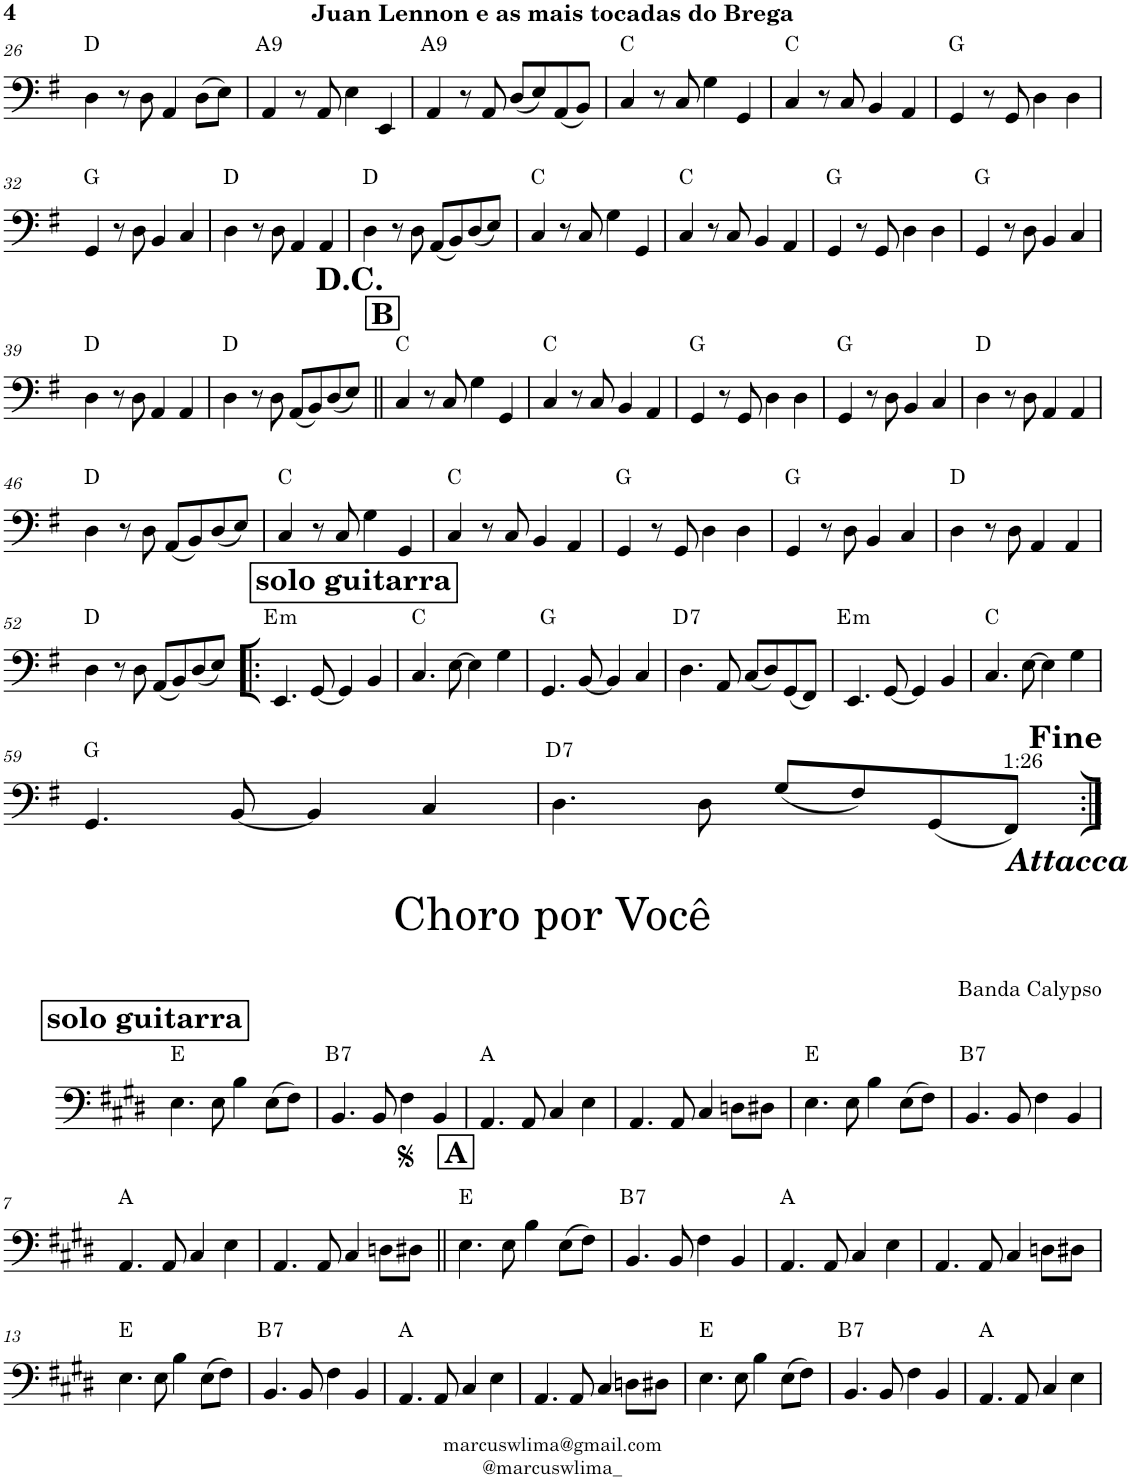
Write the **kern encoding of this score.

**kern	**harte
*part1	*part1
*staff1	*
*I"Electric Bass	*
*I'El. B.	*
!!LO:PB:g=z
*clefF4	*
*Trd7c12	*
*k[f#]	*
*M4/4	*
=26	=26
4D\	D:maj
8r	.
8D\	.
4AA/	.
(8D\L	.
8E\J)	.
=27	=27
!	!LO:H:kt=9
4AA/	A:9
8r	.
8AA/	.
4E\	.
4EE/	.
=28	=28
!	!LO:H:kt=9
4AA/	A:9
8r	.
8AA/	.
(8D/L	.
8E/)	.
(8AA/	.
8BB/J)	.
=29	=29
4C/	C:maj
8r	.
8C/	.
4G\	.
4GG/	.
=30	=30
4C/	C:maj
8r	.
8C/	.
4BB/	.
4AA/	.
=31	=31
4GG/	G:maj
8r	.
8GG/	.
4D\	.
4D\	.
!!LO:LB:g=z
=32	=32
4GG/	G:maj
8r	.
8D\	.
4BB/	.
4C/	.
=33	=33
4D\	D:maj
8r	.
8D\	.
4AA/	.
4AA/	.
=34	=34
4D\	D:maj
8r	.
8D\	.
(8AA/L	.
8BB/)	.
(8D/	.
8E/J)	.
=35	=35
4C/	C:maj
8r	.
8C/	.
4G\	.
4GG/	.
=36	=36
4C/	C:maj
8r	.
8C/	.
4BB/	.
4AA/	.
=37	=37
4GG/	G:maj
8r	.
8GG/	.
4D\	.
4D\	.
=38	=38
4GG/	G:maj
8r	.
8D\	.
4BB/	.
4C/	.
!!LO:LB:g=z
=39	=39
4D\	D:maj
8r	.
8D\	.
4AA/	.
4AA/	.
=40	=40
4D\	D:maj
8r	.
8D\	.
(8AA/L	.
8BB/)	.
(8D/	.
8E/J)	.
!LO:TX:a:t=<b><font size="15"/>D.C.</b>	!
!!LO:REH:place=s1:a:B:cj:fs=14:t=B
=41||	=41||
4C/	C:maj
8r	.
8C/	.
4G\	.
4GG/	.
=42	=42
4C/	C:maj
8r	.
8C/	.
4BB/	.
4AA/	.
=43	=43
4GG/	G:maj
8r	.
8GG/	.
4D\	.
4D\	.
=44	=44
4GG/	G:maj
8r	.
8D\	.
4BB/	.
4C/	.
=45	=45
4D\	D:maj
8r	.
8D\	.
4AA/	.
4AA/	.
!!LO:LB:g=z
=46	=46
4D\	D:maj
8r	.
8D\	.
(8AA/L	.
8BB/)	.
(8D/	.
8E/J)	.
=47	=47
4C/	C:maj
8r	.
8C/	.
4G\	.
4GG/	.
=48	=48
4C/	C:maj
8r	.
8C/	.
4BB/	.
4AA/	.
=49	=49
4GG/	G:maj
8r	.
8GG/	.
4D\	.
4D\	.
=50	=50
4GG/	G:maj
8r	.
8D\	.
4BB/	.
4C/	.
=51	=51
4D\	D:maj
8r	.
8D\	.
4AA/	.
4AA/	.
!!LO:LB:g=z
=52	=52
4D\	D:maj
8r	.
8D\	.
(8AA/L	.
8BB/)	.
(8D/	.
8E/J)	.
!!LO:REH:place=s1:a:B:cj:fs=14:t=solo guitarra
=53!|:	=53!|:
!	!LO:H:kt=m
4.EE/	E:min
[8GG/	.
4GG/]	.
4BB/	.
=54	=54
4.C/	C:maj
[8E\	.
4E\]	.
4G\	.
=55	=55
4.GG/	G:maj
[8BB/	.
4BB/]	.
4C/	.
=56	=56
!	!LO:H:kt=7
4.D\	D:7
8AA/	.
(8C/L	.
8D/)	.
(8GG/	.
8FF#/J)	.
=57	=57
!	!LO:H:kt=m
4.EE/	E:min
[8GG/	.
4GG/]	.
4BB/	.
=58	=58
4.C/	C:maj
[8E\	.
4E\]	.
4G\	.
!!LO:LB:g=z
=59	=59
4.GG/	G:maj
[8BB/	.
4BB/]	.
4C/	.
=60	=60
4.D\	D:7
8D\	.
(8G/L	.
8F#/)	.
(8GG/	.
!LO:TX:a:t=1&colon;26	!
!LO:TX:b:Bi:t=Attacca	!
8FF#/J)	.
!LO:TX:a:t=<b><font size="15"/>Fine</b>	!LO:H:kt=7
!!LO:LB:g=z
!!LO:REH:place=s1:a:B:cj:fs=14:t=solo guitarra
=1:|!	=1:|!
*k[f#c#g#d#]	*
4.E\	E:maj
8E\	.
4B\	.
(8E\L	.
8F#\J)	.
=2	=2
!	!LO:H:kt=7
4.BB/	B:7
8BB/	.
4F#\	.
4BB/	.
=3	=3
4.AA/	A:maj
8AA/	.
4C#/	.
4E\	.
=4	=4
4.AA/	.
8AA/	.
4C#/	.
8Dn\L	.
8D#X\J	.
=5	=5
4.E\	E:maj
8E\	.
4B\	.
(8E\L	.
8F#\J)	.
=6	=6
!	!LO:H:kt=7
4.BB/	B:7
8BB/	.
4F#\	.
4BB/	.
!!LO:LB:g=z
=7	=7
4.AA/	A:maj
8AA/	.
4C#/	.
4E\	.
=8	=8
4.AA/	.
8AA/	.
4C#/	.
8Dn\L	.
8D#X\J	.
!!LO:REH:place=s1:a:B:cj:fs=14:t=A
=9||	=9||
4.E\	E:maj
8E\	.
4B\	.
(8E\L	.
8F#\J)	.
=10	=10
!	!LO:H:kt=7
4.BB/	B:7
8BB/	.
4F#\	.
4BB/	.
=11	=11
4.AA/	A:maj
8AA/	.
4C#/	.
4E\	.
=12	=12
4.AA/	.
8AA/	.
4C#/	.
8Dn\L	.
8D#X\J	.
!!LO:LB:g=z
=13	=13
4.E\	E:maj
8E\	.
4B\	.
(8E\L	.
8F#\J)	.
=14	=14
!	!LO:H:kt=7
4.BB/	B:7
8BB/	.
4F#\	.
4BB/	.
=15	=15
4.AA/	A:maj
8AA/	.
4C#/	.
4E\	.
=16	=16
4.AA/	.
8AA/	.
4C#/	.
8Dn\L	.
8D#X\J	.
=17	=17
4.E\	E:maj
8E\	.
4B\	.
(8E\L	.
8F#\J)	.
=18	=18
!	!LO:H:kt=7
4.BB/	B:7
8BB/	.
4F#\	.
4BB/	.
=19	=19
4.AA/	A:maj
8AA/	.
4C#/	.
4E\	.
=	=
*-	*-
